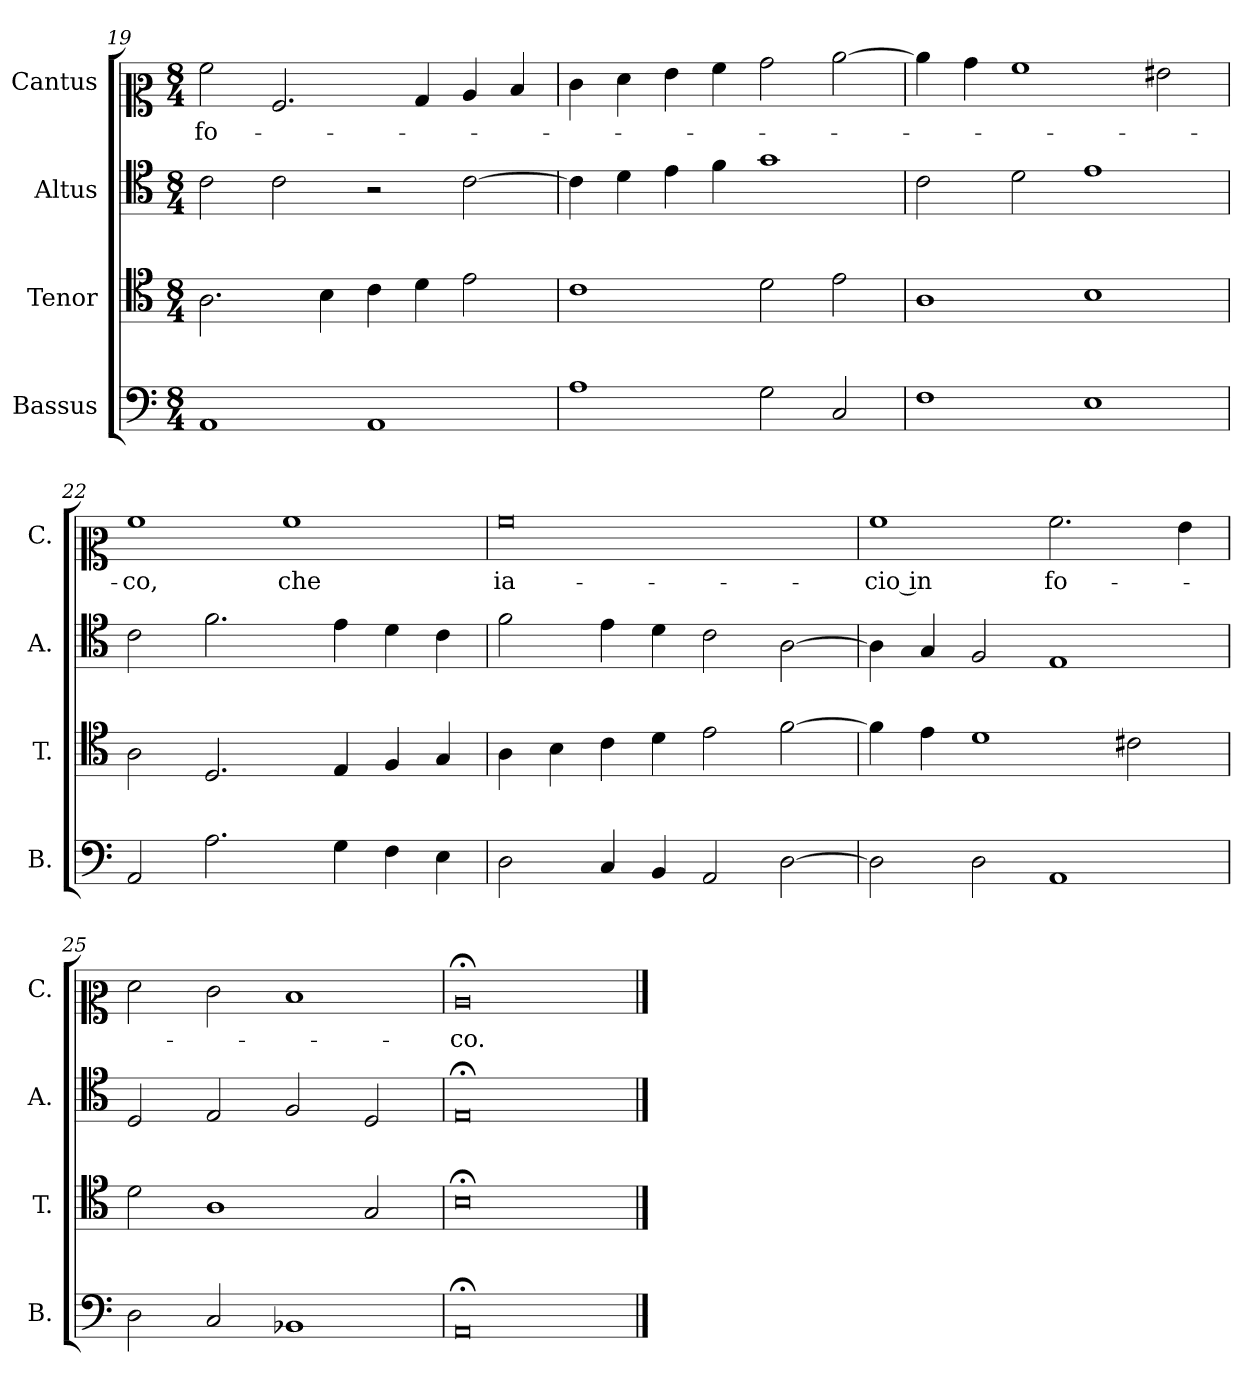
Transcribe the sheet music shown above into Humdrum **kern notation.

**kern	**kern	**kern	**kern	**text
*part4	*part3	*part2	*part1	*part1
*staff4	*staff3	*staff2	*staff1	*staff1
*I"Bassus	*I"Tenor	*I"Altus	*I"Cantus	*
*I'B.	*I'T.	*I'A.	*I'C.	*
*clefF4	*clefC4	*clefC4	*clefC2	*
*k[]	*k[]	*k[]	*k[]	*
*M8/4	*M8/4	*M8/4	*M8/4	*
=19	=19	=19	=19	=19
!	!	!	!	!LO:LY:b
1AA	2.A\	2c\	2a\	fo-
.	.	2c\	2.A/	.
.	4B\	.	.	.
1AA	4c\	2r	.	.
.	4d\	.	4B/	.
.	2e\	[2c\	4c/	.
.	.	.	4d/	.
=20	=20	=20	=20	=20
1A	1c	4c\]	4e\	.
.	.	4d\	4f\	.
.	.	4e\	4g\	.
.	.	4f\	4a\	.
2G\	2d\	1g	2b\	.
2C/	2e\	.	[2cc\	.
=21	=21	=21	=21	=21
1F	1A	2c\	4cc\]	.
.	.	.	4b\	.
.	.	2d\	1a	.
1E	1B	1e	.	.
.	.	.	2g#X\	.
=22	=22	=22	=22	=22
!	!	!	!	!LO:LY:b
2AA/	2A\	2c\	1a	-co,
2.A\	2.D/	2.f\	.	.
!	!	!	!	!LO:LY:b
.	.	.	1a	che
4G\	4E/	4e\	.	.
4F\	4F/	4d\	.	.
4E\	4G/	4c\	.	.
!!LO:LB:g=z
=23	=23	=23	=23	=23
!	!	!	!	!LO:LY:b
2D\	4A\	2f\	0a	ia-
.	4B\	.	.	.
4C/	4c\	4e\	.	.
4BB/	4d\	4d\	.	.
2AA/	2e\	2c\	.	.
[2D\	[2f\	[2A\	.	.
=24	=24	=24	=24	=24
!	!	!	!	!LO:LY:b
2D\]	4f\]	4A\]	1a	-cio in
.	4e\	4G/	.	.
2D\	1d	2F/	.	.
!	!	!	!	!LO:LY:b
1AA	.	1E	2.a\	fo-
.	2c#X\	.	.	.
.	.	.	4g\	.
=25	=25	=25	=25	=25
2D\	2d\	2D/	2f\	.
2C/	1A	2E/	2e\	.
1BB-X	.	2F/	1d	.
.	2G/	2D/	.	.
=26	=26	=26	=26	=26
!	!	!	!	!LO:LY:b
0AA;<	0B;<	0E;<	0c;<	-co.
==	==	==	==	==
*-	*-	*-	*-	*-
